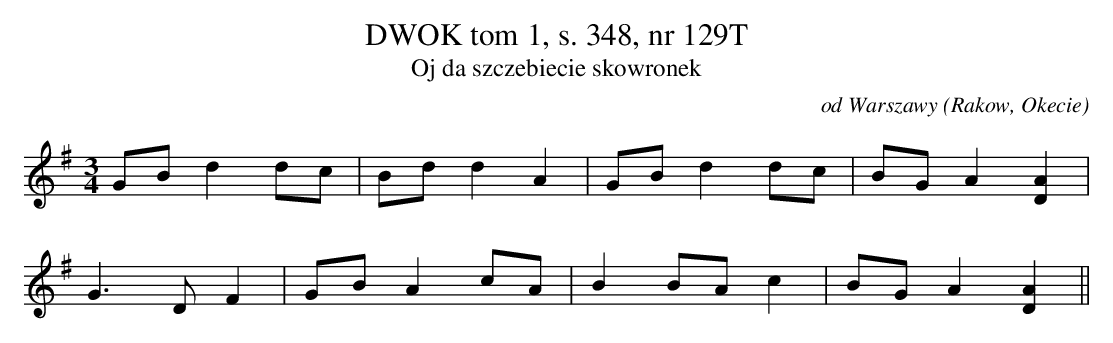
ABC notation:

X:1
T: DWOK tom 1, s. 348, nr 129T
T: Oj da szczebiecie skowronek
O: od Warszawy (Rakow, Okecie)
M: 3/4
L: 1/8
K: G
GBd2dc | Bdd2A2 | GBd2dc | BGA2[A2D2] |
G3DF2 | GBA2cA | B2BAc2 | BGA2[A2D2]||
